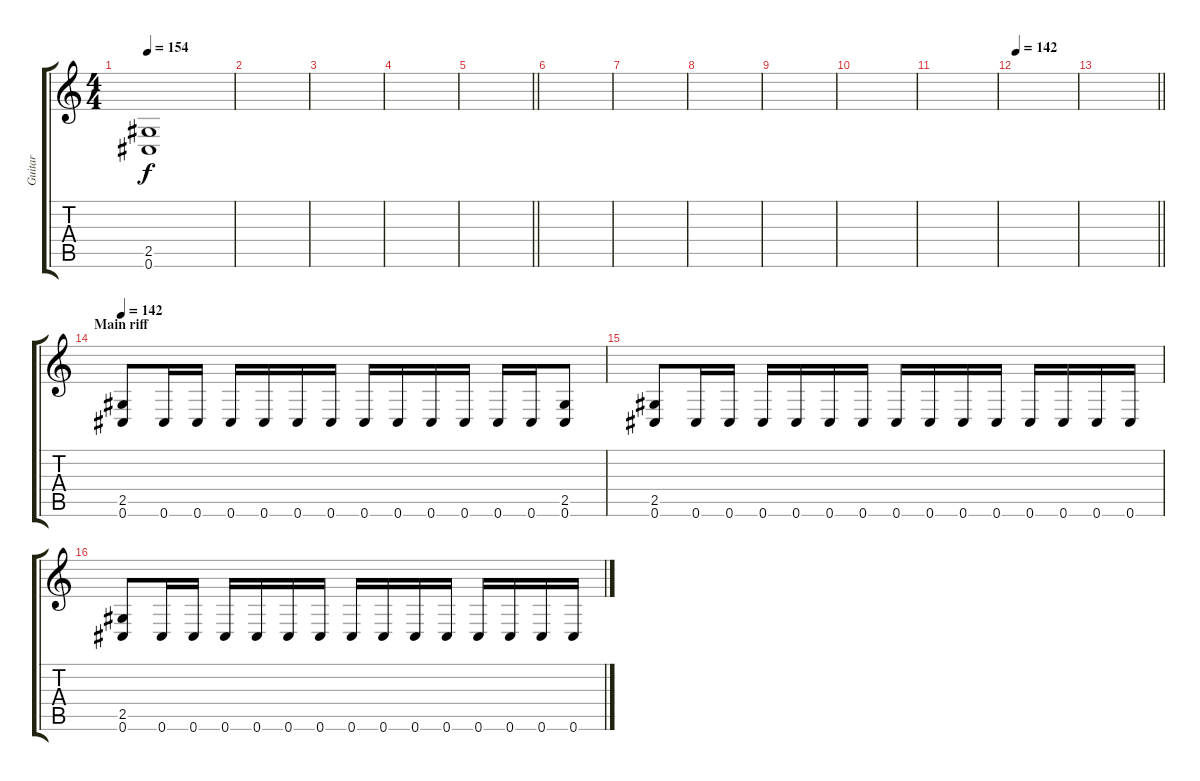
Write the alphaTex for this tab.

\track ("Guitar" "Guitar") {instrument distortionguitar}
\staff {score tabs}
\tuning (Db4 Ab3 E3 B2 Gb2 Db2) {hide}
\ts (4 4)
\tempo 154
\clef g2
\ks c
(2.5{t} 0.6{t}).1{dy f} |
|
|
|
\barLineRight lightlight
|
\section ("" "")
|
|
|
|
|
|
\tempo 142
|
\barLineRight lightlight
|
\section ("" "Main riff")
\tempo 142
(2.5 0.6).8{volume 13} 0.6.16 0.6.16 0.6.16 0.6.16 0.6.16 0.6.16 0.6.16 0.6.16 0.6.16 0.6.16 0.6.16 0.6.16 (2.5 0.6).8 |
(2.5 0.6).8 0.6.16 0.6.16 0.6.16 0.6.16 0.6.16 0.6.16 0.6.16 0.6.16 0.6.16 0.6.16 0.6.16 0.6.16 0.6.16 0.6.16 |
(2.5 0.6).8 0.6.16 0.6.16 0.6.16 0.6.16 0.6.16 0.6.16 0.6.16 0.6.16 0.6.16 0.6.16 0.6.16 0.6.16 0.6.16 0.6.16
